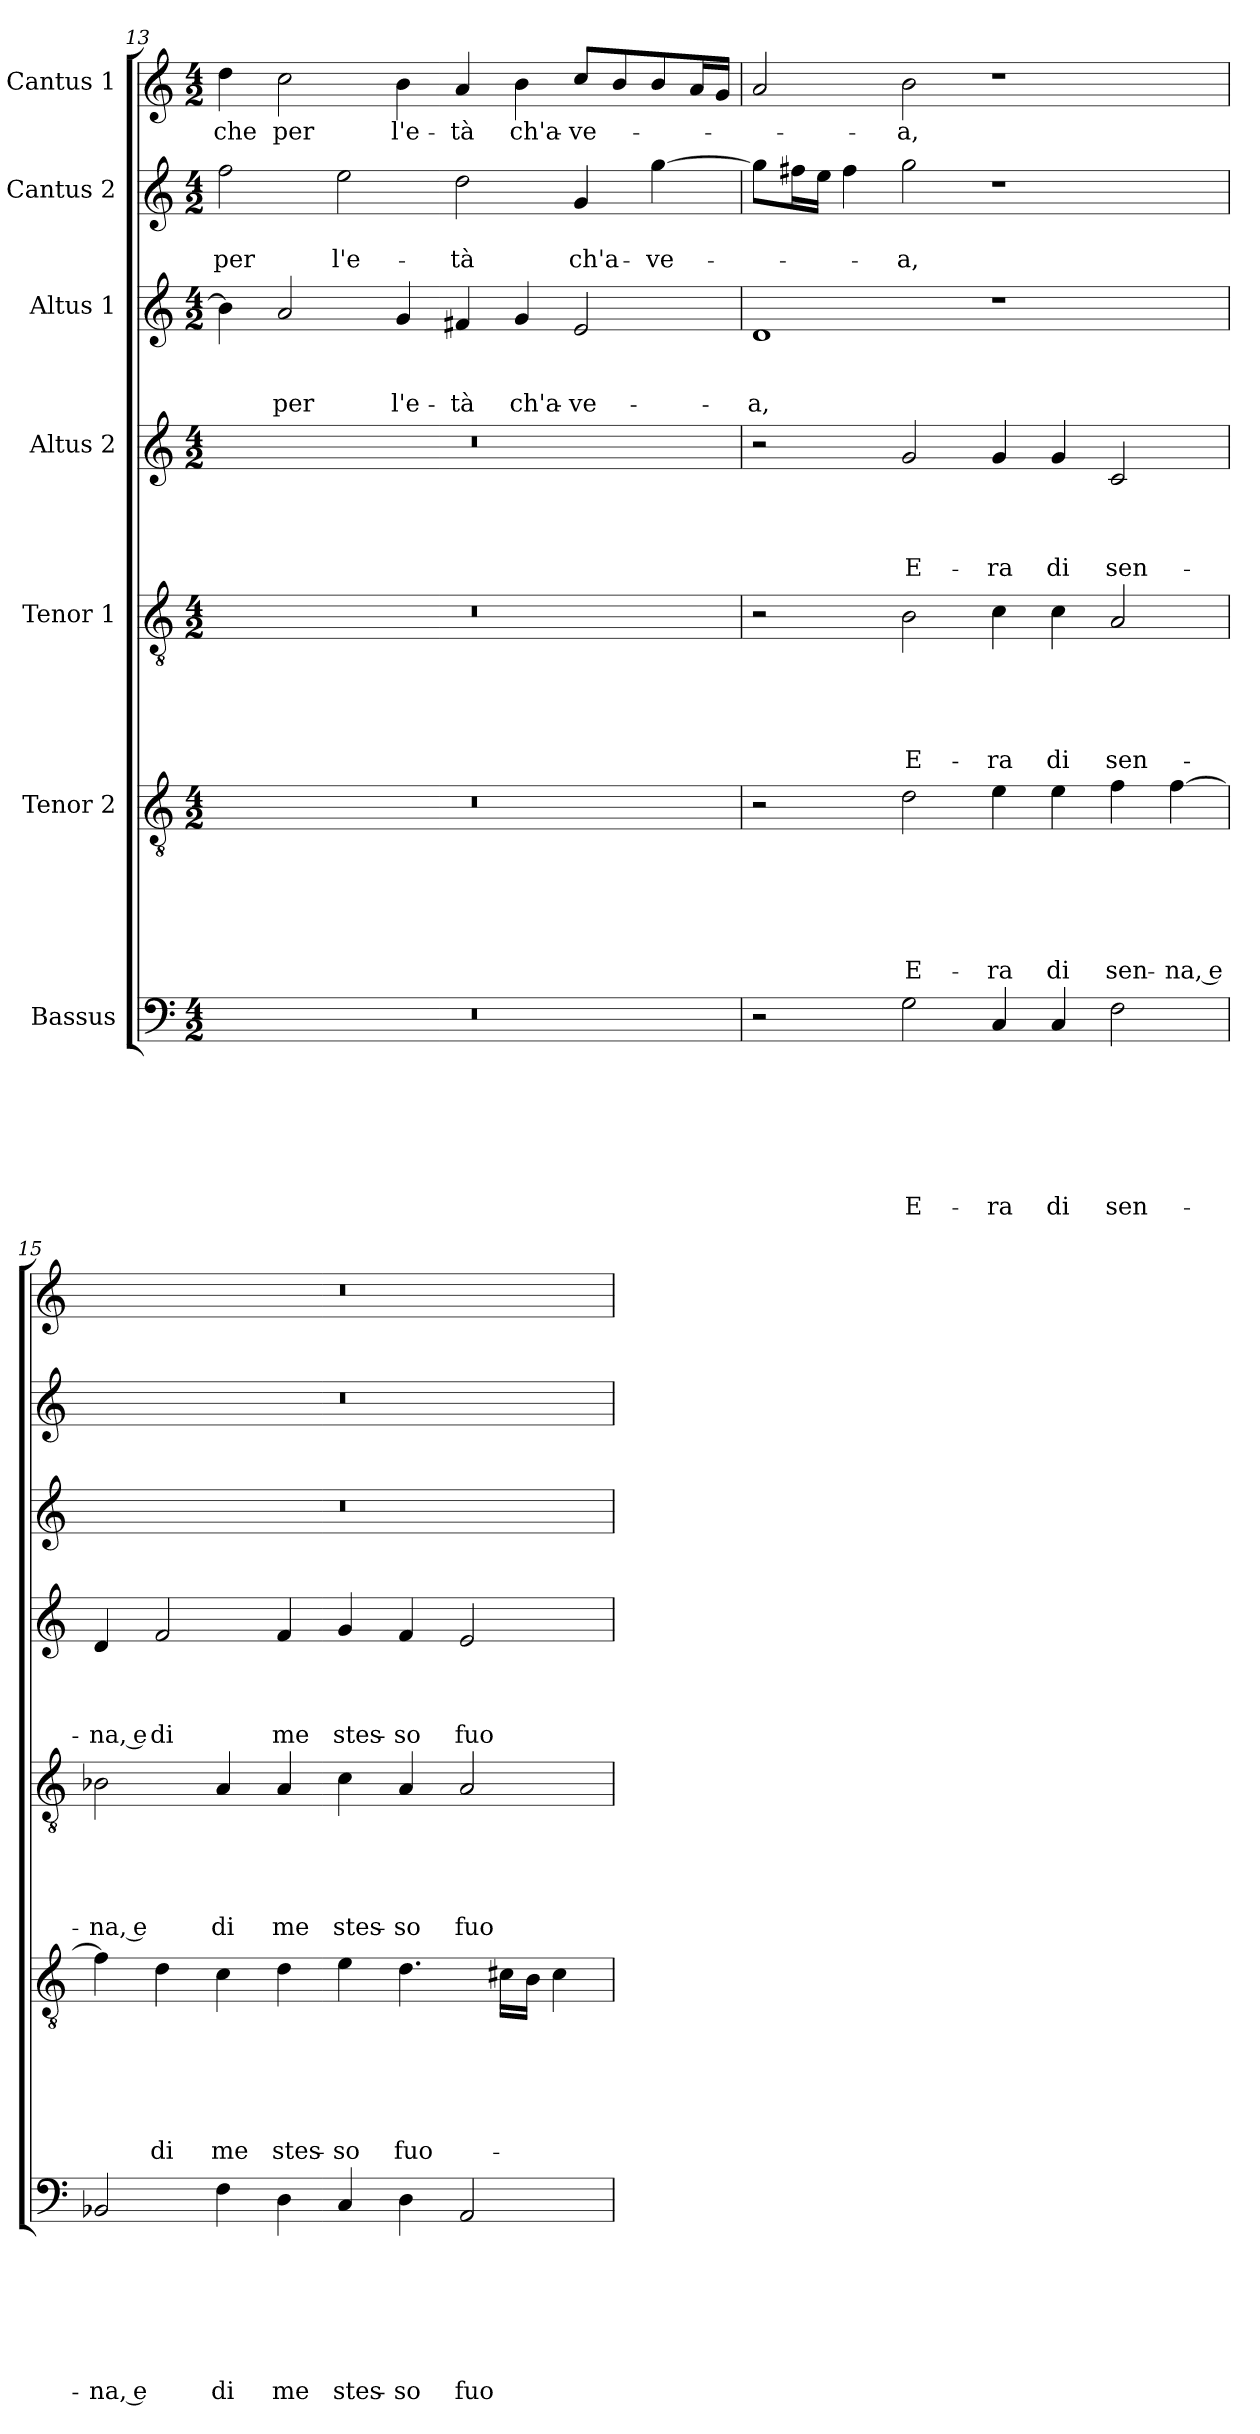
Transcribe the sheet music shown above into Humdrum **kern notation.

**kern	**text	**text	**text	**text	**text	**text	**text	**kern	**text	**text	**text	**text	**text	**text	**kern	**text	**text	**text	**text	**text	**kern	**text	**text	**text	**text	**kern	**text	**text	**text	**kern	**text	**text	**kern	**text
*part7	*part7	*part7	*part7	*part7	*part7	*part7	*part7	*part6	*part6	*part6	*part6	*part6	*part6	*part6	*part5	*part5	*part5	*part5	*part5	*part5	*part4	*part4	*part4	*part4	*part4	*part3	*part3	*part3	*part3	*part2	*part2	*part2	*part1	*part1
*staff7	*staff7	*staff7	*staff7	*staff7	*staff7	*staff7	*staff7	*staff6	*staff6	*staff6	*staff6	*staff6	*staff6	*staff6	*staff5	*staff5	*staff5	*staff5	*staff5	*staff5	*staff4	*staff4	*staff4	*staff4	*staff4	*staff3	*staff3	*staff3	*staff3	*staff2	*staff2	*staff2	*staff1	*staff1
*I"Bassus	*	*	*	*	*	*	*	*I"Tenor 2	*	*	*	*	*	*	*I"Tenor 1	*	*	*	*	*	*I"Altus 2	*	*	*	*	*I"Altus 1	*	*	*	*I"Cantus 2	*	*	*I"Cantus 1	*
*clefF4	*	*	*	*	*	*	*	*clefGv2	*	*	*	*	*	*	*clefGv2	*	*	*	*	*	*clefG2	*	*	*	*	*clefG2	*	*	*	*clefG2	*	*	*clefG2	*
*k[]	*	*	*	*	*	*	*	*k[]	*	*	*	*	*	*	*k[]	*	*	*	*	*	*k[]	*	*	*	*	*k[]	*	*	*	*k[]	*	*	*k[]	*
*a:	*	*	*	*	*	*	*	*a:	*	*	*	*	*	*	*a:	*	*	*	*	*	*a:	*	*	*	*	*a:	*	*	*	*a:	*	*	*a:	*
*M4/2	*	*	*	*	*	*	*	*M4/2	*	*	*	*	*	*	*M4/2	*	*	*	*	*	*M4/2	*	*	*	*	*M4/2	*	*	*	*M4/2	*	*	*M4/2	*
=13	=13	=13	=13	=13	=13	=13	=13	=13	=13	=13	=13	=13	=13	=13	=13	=13	=13	=13	=13	=13	=13	=13	=13	=13	=13	=13	=13	=13	=13	=13	=13	=13	=13	=13
!	!	!	!	!	!	!	!	!	!	!	!	!	!	!	!	!	!	!	!	!	!	!	!	!	!	!	!	!	!	!	!	!LO:LY:b	!	!LO:LY:b
0r	.	.	.	.	.	.	.	0r	.	.	.	.	.	.	0r	.	.	.	.	.	0r	.	.	.	.	4b-\]	.	.	.	2ff\	.	per	4dd\	che
!	!	!	!	!	!	!	!	!	!	!	!	!	!	!	!	!	!	!	!	!	!	!	!	!	!	!	!	!	!LO:LY:b	!	!	!	!	!LO:LY:b
.	.	.	.	.	.	.	.	.	.	.	.	.	.	.	.	.	.	.	.	.	.	.	.	.	.	2a/	.	.	per	.	.	.	2cc\	per
!	!	!	!	!	!	!	!	!	!	!	!	!	!	!	!	!	!	!	!	!	!	!	!	!	!	!	!	!	!	!	!	!LO:LY:b	!	!
.	.	.	.	.	.	.	.	.	.	.	.	.	.	.	.	.	.	.	.	.	.	.	.	.	.	.	.	.	.	2ee\	.	l'e-	.	.
!	!	!	!	!	!	!	!	!	!	!	!	!	!	!	!	!	!	!	!	!	!	!	!	!	!	!	!	!	!LO:LY:b	!	!	!	!	!LO:LY:b
.	.	.	.	.	.	.	.	.	.	.	.	.	.	.	.	.	.	.	.	.	.	.	.	.	.	4g/	.	.	l'e-	.	.	.	4b\	l'e-
!	!	!	!	!	!	!	!	!	!	!	!	!	!	!	!	!	!	!	!	!	!	!	!	!	!	!	!	!	!LO:LY:b	!	!	!LO:LY:b	!	!LO:LY:b
.	.	.	.	.	.	.	.	.	.	.	.	.	.	.	.	.	.	.	.	.	.	.	.	.	.	4f#X/	.	.	-tà	2dd\	.	-tà	4a/	-tà
!	!	!	!	!	!	!	!	!	!	!	!	!	!	!	!	!	!	!	!	!	!	!	!	!	!	!	!	!	!LO:LY:b	!	!	!	!	!LO:LY:b
.	.	.	.	.	.	.	.	.	.	.	.	.	.	.	.	.	.	.	.	.	.	.	.	.	.	4g/	.	.	ch'a-	.	.	.	4b\	ch'a-
!	!	!	!	!	!	!	!	!	!	!	!	!	!	!	!	!	!	!	!	!	!	!	!	!	!	!	!	!	!LO:LY:b	!	!	!LO:LY:b	!	!LO:LY:b
.	.	.	.	.	.	.	.	.	.	.	.	.	.	.	.	.	.	.	.	.	.	.	.	.	.	2e/	.	.	-ve-	4g/	.	ch'a-	8cc/L	-ve-
.	.	.	.	.	.	.	.	.	.	.	.	.	.	.	.	.	.	.	.	.	.	.	.	.	.	.	.	.	.	.	.	.	8b/	.
!	!	!	!	!	!	!	!	!	!	!	!	!	!	!	!	!	!	!	!	!	!	!	!	!	!	!	!	!	!	!	!	!LO:LY:b	!	!
.	.	.	.	.	.	.	.	.	.	.	.	.	.	.	.	.	.	.	.	.	.	.	.	.	.	.	.	.	.	[4gg\	.	-ve-	8b/	.
.	.	.	.	.	.	.	.	.	.	.	.	.	.	.	.	.	.	.	.	.	.	.	.	.	.	.	.	.	.	.	.	.	16a/L	.
.	.	.	.	.	.	.	.	.	.	.	.	.	.	.	.	.	.	.	.	.	.	.	.	.	.	.	.	.	.	.	.	.	16g/JJ	.
=14	=14	=14	=14	=14	=14	=14	=14	=14	=14	=14	=14	=14	=14	=14	=14	=14	=14	=14	=14	=14	=14	=14	=14	=14	=14	=14	=14	=14	=14	=14	=14	=14	=14	=14
!	!	!	!	!	!	!	!	!	!	!	!	!	!	!	!	!	!	!	!	!	!	!	!	!	!	!	!	!	!LO:LY:b	!	!	!	!	!
2r	.	.	.	.	.	.	.	2r	.	.	.	.	.	.	2r	.	.	.	.	.	2r	.	.	.	.	1d	.	.	-a,	8gg\L]	.	.	2a/	.
.	.	.	.	.	.	.	.	.	.	.	.	.	.	.	.	.	.	.	.	.	.	.	.	.	.	.	.	.	.	16ff#X\L	.	.	.	.
.	.	.	.	.	.	.	.	.	.	.	.	.	.	.	.	.	.	.	.	.	.	.	.	.	.	.	.	.	.	16ee\JJ	.	.	.	.
.	.	.	.	.	.	.	.	.	.	.	.	.	.	.	.	.	.	.	.	.	.	.	.	.	.	.	.	.	.	4ff#\	.	.	.	.
!	!	!	!	!	!	!	!LO:LY:b	!	!	!	!	!	!	!LO:LY:b	!	!	!	!	!	!LO:LY:b	!	!	!	!	!LO:LY:b	!	!	!	!	!	!	!LO:LY:b	!	!LO:LY:b
2G\	.	.	.	.	.	.	E-	2d\	.	.	.	.	.	E-	2B\	.	.	.	.	E-	2g/	.	.	.	E-	.	.	.	.	2gg\	.	-a,	2b\	-a,
!	!	!	!	!	!	!	!LO:LY:b	!	!	!	!	!	!	!LO:LY:b	!	!	!	!	!	!LO:LY:b	!	!	!	!	!LO:LY:b	!	!	!	!	!	!	!	!	!
4C/	.	.	.	.	.	.	-ra	4e\	.	.	.	.	.	-ra	4c\	.	.	.	.	-ra	4g/	.	.	.	-ra	1r	.	.	.	1r	.	.	1r	.
!	!	!	!	!	!	!	!LO:LY:b	!	!	!	!	!	!	!LO:LY:b	!	!	!	!	!	!LO:LY:b	!	!	!	!	!LO:LY:b	!	!	!	!	!	!	!	!	!
4C/	.	.	.	.	.	.	di	4e\	.	.	.	.	.	di	4c\	.	.	.	.	di	4g/	.	.	.	di	.	.	.	.	.	.	.	.	.
!	!	!	!	!	!	!	!LO:LY:b	!	!	!	!	!	!	!LO:LY:b	!	!	!	!	!	!LO:LY:b	!	!	!	!	!LO:LY:b	!	!	!	!	!	!	!	!	!
2F\	.	.	.	.	.	.	sen-	4f\	.	.	.	.	.	sen-	2A/	.	.	.	.	sen-	2c/	.	.	.	sen-	.	.	.	.	.	.	.	.	.
!	!	!	!	!	!	!	!	!	!	!	!	!	!	!LO:LY:b	!	!	!	!	!	!	!	!	!	!	!	!	!	!	!	!	!	!	!	!
.	.	.	.	.	.	.	.	[4f\	.	.	.	.	.	-na, e	.	.	.	.	.	.	.	.	.	.	.	.	.	.	.	.	.	.	.	.
=15	=15	=15	=15	=15	=15	=15	=15	=15	=15	=15	=15	=15	=15	=15	=15	=15	=15	=15	=15	=15	=15	=15	=15	=15	=15	=15	=15	=15	=15	=15	=15	=15	=15	=15
!	!	!	!	!	!	!	!LO:LY:b	!	!	!	!	!	!	!	!	!	!	!	!	!LO:LY:b	!	!	!	!	!LO:LY:b	!	!	!	!	!	!	!	!	!
2BB-X/	.	.	.	.	.	.	-na, e	4f\]	.	.	.	.	.	.	2B-X\	.	.	.	.	-na, e	4d/	.	.	.	-na, e	0r	.	.	.	0r	.	.	0r	.
!	!	!	!	!	!	!	!	!	!	!	!	!	!	!LO:LY:b	!	!	!	!	!	!	!	!	!	!	!LO:LY:b	!	!	!	!	!	!	!	!	!
.	.	.	.	.	.	.	.	4d\	.	.	.	.	.	di	.	.	.	.	.	.	2f/	.	.	.	di	.	.	.	.	.	.	.	.	.
!	!	!	!	!	!	!	!LO:LY:b	!	!	!	!	!	!	!LO:LY:b	!	!	!	!	!	!LO:LY:b	!	!	!	!	!	!	!	!	!	!	!	!	!	!
4F\	.	.	.	.	.	.	di	4c\	.	.	.	.	.	me	4A/	.	.	.	.	di	.	.	.	.	.	.	.	.	.	.	.	.	.	.
!	!	!	!	!	!	!	!LO:LY:b	!	!	!	!	!	!	!LO:LY:b	!	!	!	!	!	!LO:LY:b	!	!	!	!	!LO:LY:b	!	!	!	!	!	!	!	!	!
4D\	.	.	.	.	.	.	me	4d\	.	.	.	.	.	stes-	4A/	.	.	.	.	me	4f/	.	.	.	me	.	.	.	.	.	.	.	.	.
!	!	!	!	!	!	!	!LO:LY:b	!	!	!	!	!	!	!LO:LY:b	!	!	!	!	!	!LO:LY:b	!	!	!	!	!LO:LY:b	!	!	!	!	!	!	!	!	!
4C/	.	.	.	.	.	.	stes-	4e\	.	.	.	.	.	-so	4c\	.	.	.	.	stes-	4g/	.	.	.	stes-	.	.	.	.	.	.	.	.	.
!	!	!	!	!	!	!	!LO:LY:b	!	!	!	!	!	!	!LO:LY:b	!	!	!	!	!	!LO:LY:b	!	!	!	!	!LO:LY:b	!	!	!	!	!	!	!	!	!
4D\	.	.	.	.	.	.	-so	4.d\	.	.	.	.	.	fuo-	4A/	.	.	.	.	-so	4f/	.	.	.	-so	.	.	.	.	.	.	.	.	.
!	!	!	!	!	!	!	!LO:LY:b	!	!	!	!	!	!	!	!	!	!	!	!	!LO:LY:b	!	!	!	!	!LO:LY:b	!	!	!	!	!	!	!	!	!
2AA/	.	.	.	.	.	.	fuo-	.	.	.	.	.	.	.	2A/	.	.	.	.	fuo-	2e/	.	.	.	fuo-	.	.	.	.	.	.	.	.	.
.	.	.	.	.	.	.	.	16c#X\LL	.	.	.	.	.	.	.	.	.	.	.	.	.	.	.	.	.	.	.	.	.	.	.	.	.	.
.	.	.	.	.	.	.	.	16B\JJ	.	.	.	.	.	.	.	.	.	.	.	.	.	.	.	.	.	.	.	.	.	.	.	.	.	.
.	.	.	.	.	.	.	.	4c#\	.	.	.	.	.	.	.	.	.	.	.	.	.	.	.	.	.	.	.	.	.	.	.	.	.	.
=	=	=	=	=	=	=	=	=	=	=	=	=	=	=	=	=	=	=	=	=	=	=	=	=	=	=	=	=	=	=	=	=	=	=
*-	*-	*-	*-	*-	*-	*-	*-	*-	*-	*-	*-	*-	*-	*-	*-	*-	*-	*-	*-	*-	*-	*-	*-	*-	*-	*-	*-	*-	*-	*-	*-	*-	*-	*-
